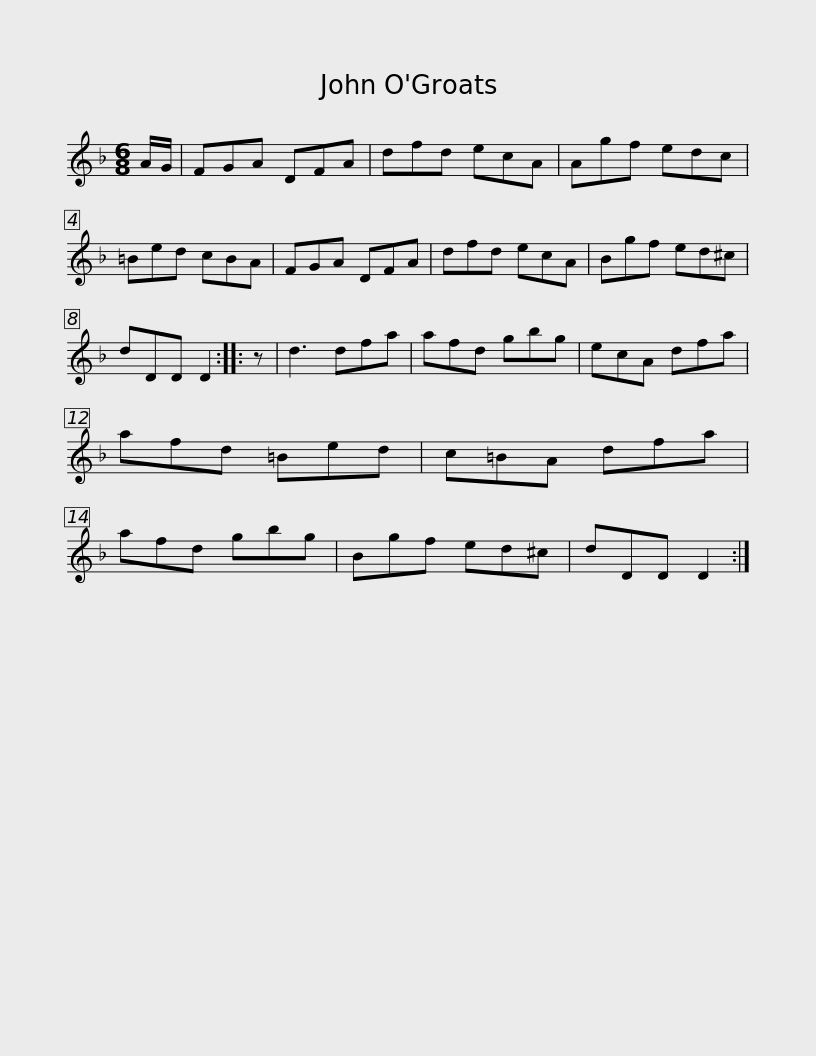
X:1
L:1/8
M:6/8
I:linebreak $
K:Dmin
V:1 treble
V:1
 A/G/ | FGA DFA | dfd ecA | Agf edc | =Bed cBA | %5
 FGA DFA | dfd ecA | Bgf ed^c |$ dDD D2 :: z | %10
 d3 dfa | afd gbg | ecA dfa | afd =Bed | c=BA dfa | %15
 afd gbg |$ Bgf ed^c | dDD D2 :| %18
